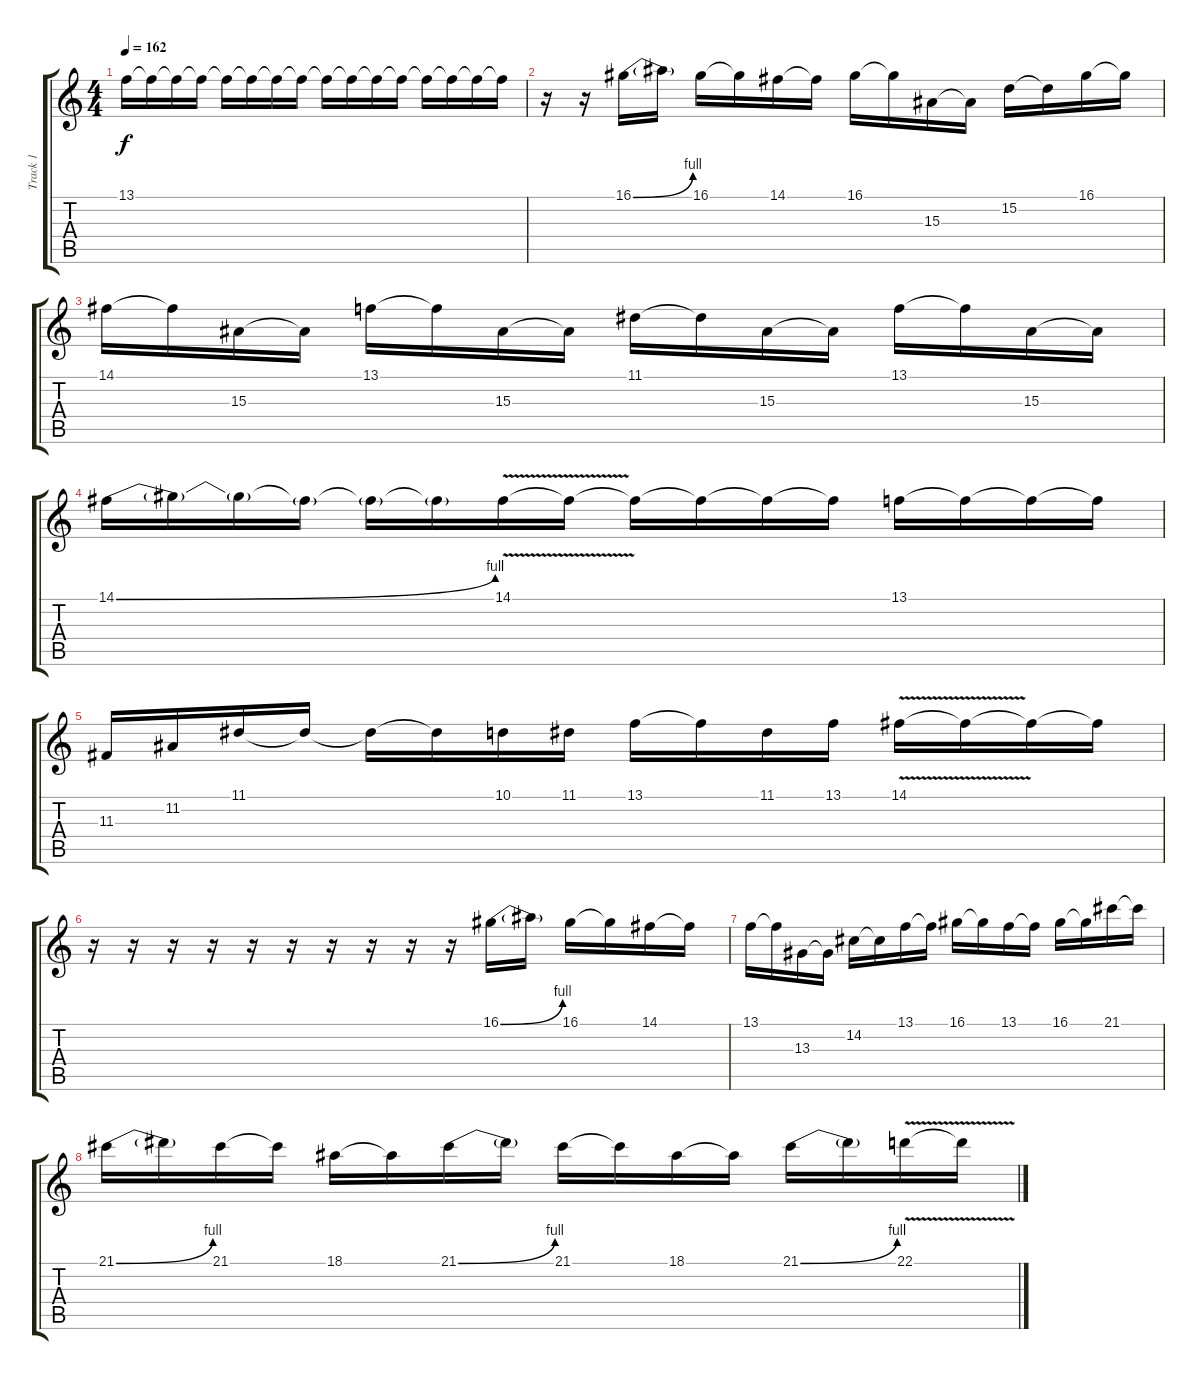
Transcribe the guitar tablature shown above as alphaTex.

\track ("Track 1" "Track 1") {instrument lead5charang}
\staff {score tabs}
\tuning (E4 B3 G3 D3 A2 E2) {hide}
\ts (4 4)
\tempo 162
\clef g2
\ks c
13.1{t}.16{dy f} 13.1{t}.16 13.1{t}.16 13.1{t}.16 13.1{t}.16 13.1{t}.16 13.1{t}.16 13.1{t}.16 13.1{t}.16 13.1{t}.16 13.1{t}.16 13.1{t}.16 13.1{t}.16 13.1{t}.16 13.1{t}.16 13.1{t}.16 |
r.16 r.16 16.1{be (bend 0 0 60 4)}.16 16.1{t}.16 16.1.16 16.1{t}.16 14.1.16 14.1{t}.16 16.1.16 16.1{t}.16 15.3.16 15.3{t}.16 15.2.16 15.2{t}.16 16.1.16 16.1{t}.16 |
14.1.16 14.1{t}.16 15.3.16 15.3{t}.16 13.1.16 13.1{t}.16 15.3.16 15.3{t}.16 11.1.16 11.1{t}.16 15.3.16 15.3{t}.16 13.1.16 13.1{t}.16 15.3.16 15.3{t}.16 |
14.1{be (bend 0 0 60 4)}.16 14.1{t}.16 14.1{t}.16 14.1{t}.16 14.1{t}.16 14.1{t}.16 14.1{v}.16 14.1{t}.16 14.1{t}.16 14.1{t}.16 14.1{t}.16 14.1{t}.16 13.1.16 13.1{t}.16 13.1{t}.16 13.1{t}.16 |
11.3.16 11.2.16 11.1.16 11.1{t}.16 11.1{t}.16 11.1{t}.16 10.1.16 11.1.16 13.1.16 13.1{t}.16 11.1.16 13.1.16 14.1{v}.16 14.1{t}.16 14.1{t}.16 14.1{t}.16 |
r.16 r.16 r.16 r.16 r.16 r.16 r.16 r.16 r.16 r.16 16.1{be (bend 0 0 60 4)}.16 16.1{t}.16 16.1.16 16.1{t}.16 14.1.16 14.1{t}.16 |
13.1.16 13.1{t}.16 13.3.16 13.3{t}.16 14.2.16 14.2{t}.16 13.1.16 13.1{t}.16 16.1.16 16.1{t}.16 13.1.16 13.1{t}.16 16.1.16 16.1{t}.16 21.1.16 21.1{t}.16 |
21.1{be (bend 0 0 60 4)}.16 21.1{t}.16 21.1.16 21.1{t}.16 18.1.16 18.1{t}.16 21.1{be (bend 0 0 60 4)}.16 21.1{t}.16 21.1.16 21.1{t}.16 18.1.16 18.1{t}.16 21.1{be (bend 0 0 60 4)}.16 21.1{t}.16 22.1{v}.16 22.1{t}.16
